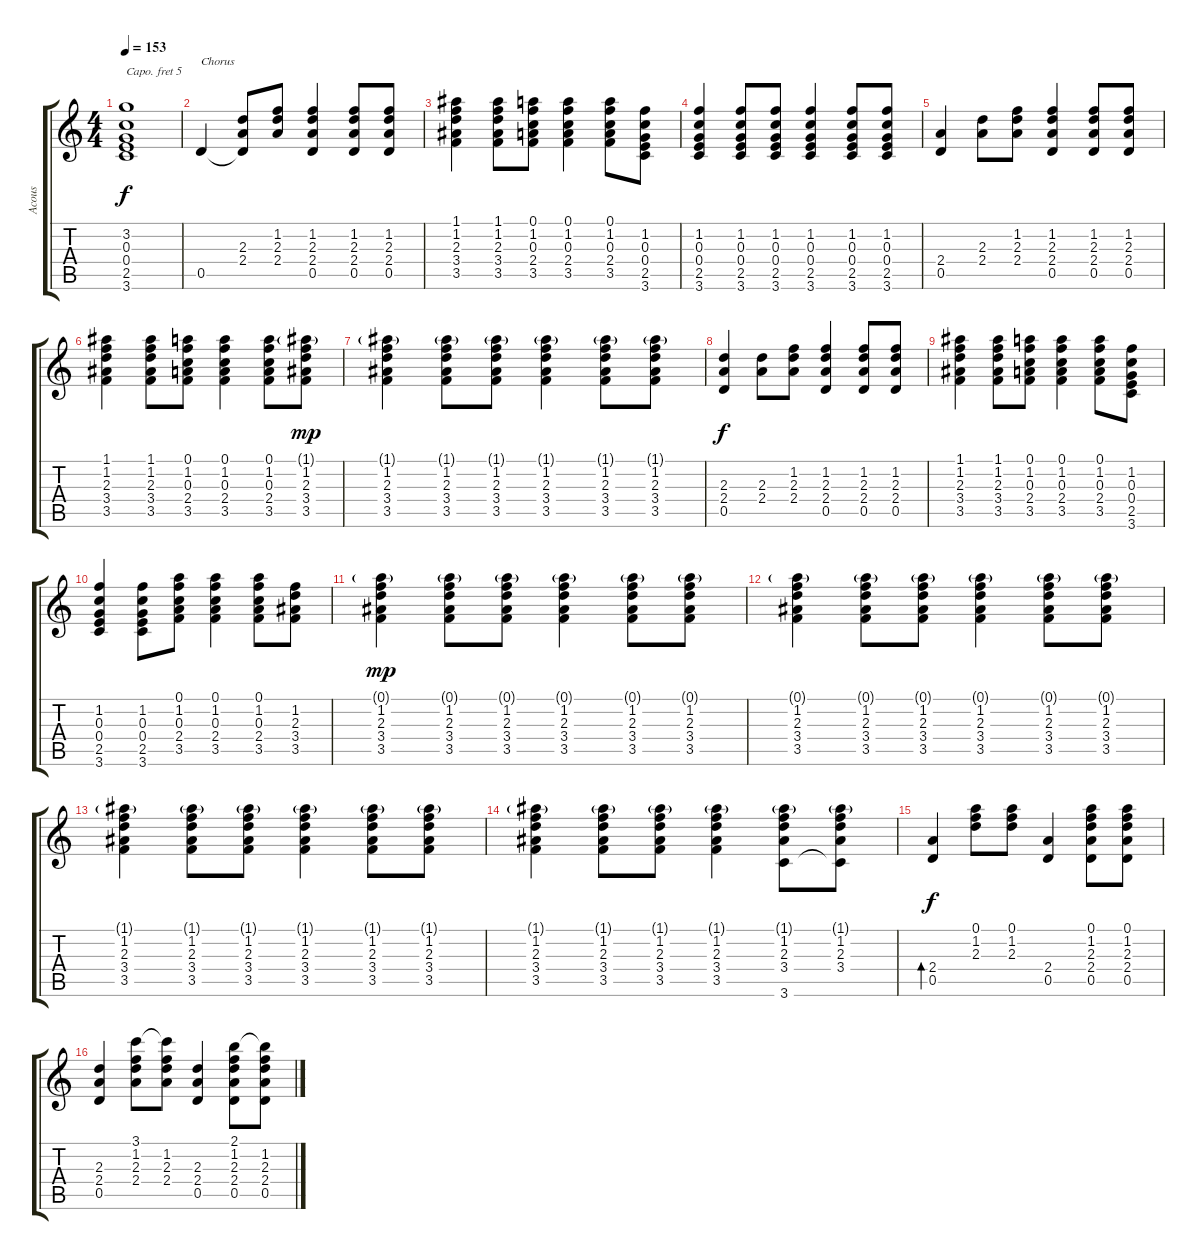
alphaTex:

\track ("Acous" "Acous") {instrument acousticguitarsteel}
\staff {score tabs}
\capo 5
\tuning (E4 B3 G3 D3 A2 E2) {hide}
\ts (4 4)
\tempo 153
\clef g2
\ks c
(3.2{t} 0.3{t} 0.4{t} 2.5{t} 3.6{t}).1{dy f} |
0.5.4{txt "Chorus"} (2.3 2.4 0.5{t}).8 (1.2 2.3 2.4).8 (1.2 2.3 2.4 0.5).4 (1.2 2.3 2.4 0.5).8 (1.2 2.3 2.4 0.5).8 |
(1.1 1.2 2.3 3.4 3.5).4 (1.1 1.2 2.3 3.4 3.5).8 (0.1 1.2 0.3 2.4 3.5).8 (0.1 1.2 0.3 2.4 3.5).4 (0.1 1.2 0.3 2.4 3.5).8 (1.2 0.3 0.4 2.5 3.6).8 |
(1.2 0.3 0.4 2.5 3.6).4 (1.2 0.3 0.4 2.5 3.6).8 (1.2 0.3 0.4 2.5 3.6).8 (1.2 0.3 0.4 2.5 3.6).4 (1.2 0.3 0.4 2.5 3.6).8 (1.2 0.3 0.4 2.5 3.6).8 |
(2.4 0.5).4 (2.3 2.4).8 (1.2 2.3 2.4).8 (1.2 2.3 2.4 0.5).4 (1.2 2.3 2.4 0.5).8 (1.2 2.3 2.4 0.5).8 |
(1.1 1.2 2.3 3.4 3.5).4 (1.1 1.2 2.3 3.4 3.5).8 (0.1 1.2 0.3 2.4 3.5).8 (0.1 1.2 0.3 2.4 3.5).4 (0.1 1.2 0.3 2.4 3.5).8 (1.1{g} 1.2 2.3 3.4 3.5).8{dy mp} |
(1.1{g} 1.2 2.3 3.4 3.5).4 (1.1{g} 1.2 2.3 3.4 3.5).8 (1.1{g} 1.2 2.3 3.4 3.5).8 (1.1{g} 1.2 2.3 3.4 3.5).4 (1.1{g} 1.2 2.3 3.4 3.5).8 (1.1{g} 1.2 2.3 3.4 3.5).8 |
(2.3 2.4 0.5).4{dy f} (2.3 2.4).8 (1.2 2.3 2.4).8 (1.2 2.3 2.4 0.5).4 (1.2 2.3 2.4 0.5).8 (1.2 2.3 2.4 0.5).8 |
(1.1 1.2 2.3 3.4 3.5).4 (1.1 1.2 2.3 3.4 3.5).8 (0.1 1.2 0.3 2.4 3.5).8 (0.1 1.2 0.3 2.4 3.5).4 (0.1 1.2 0.3 2.4 3.5).8 (1.2 0.3 0.4 2.5 3.6).8 |
(1.2 0.3 0.4 2.5 3.6).4 (1.2 0.3 0.4 2.5 3.6).8 (0.1 1.2 0.3 2.4 3.5).8 (0.1 1.2 0.3 2.4 3.5).4 (0.1 1.2 0.3 2.4 3.5).8 (1.2 2.3 3.4 3.5).8 |
(0.1{g} 1.2 2.3 3.4 3.5).4{dy mp} (0.1{g} 1.2 2.3 3.4 3.5).8 (0.1{g} 1.2 2.3 3.4 3.5).8 (0.1{g} 1.2 2.3 3.4 3.5).4 (0.1{g} 1.2 2.3 3.4 3.5).8 (0.1{g} 1.2 2.3 3.4 3.5).8 |
(0.1{g} 1.2 2.3 3.4 3.5).4 (0.1{g} 1.2 2.3 3.4 3.5).8 (0.1{g} 1.2 2.3 3.4 3.5).8 (0.1{g} 1.2 2.3 3.4 3.5).4 (0.1{g} 1.2 2.3 3.4 3.5).8 (0.1{g} 1.2 2.3 3.4 3.5).8 |
(1.1{g} 1.2 2.3 3.4 3.5).4 (1.1{g} 1.2 2.3 3.4 3.5).8 (1.1{g} 1.2 2.3 3.4 3.5).8 (1.1{g} 1.2 2.3 3.4 3.5).4 (1.1{g} 1.2 2.3 3.4 3.5).8 (1.1{g} 1.2 2.3 3.4 3.5).8 |
(1.1{g} 1.2 2.3 3.4 3.5).4 (1.1{g} 1.2 2.3 3.4 3.5).8 (1.1{g} 1.2 2.3 3.4 3.5).8 (1.1{g} 1.2 2.3 3.4 3.5).4 (1.1{g} 1.2 2.3 3.4 3.6).8 (1.1{g} 1.2 2.3 3.4 3.6{t}).8 |
(2.4 0.5).4{bd 60 dy f} (0.1 1.2 2.3).8 (0.1 1.2 2.3).8 (2.4 0.5).4 (0.1 1.2 2.3 2.4 0.5).8 (0.1 1.2 2.3 2.4 0.5).8 |
(2.3 2.4 0.5).4 (3.1 1.2 2.3 2.4).8 (3.1{t} 1.2 2.3 2.4).8 (2.3 2.4 0.5).4 (2.1 1.2 2.3 2.4 0.5).8 (2.1{t} 1.2 2.3 2.4 0.5).8
